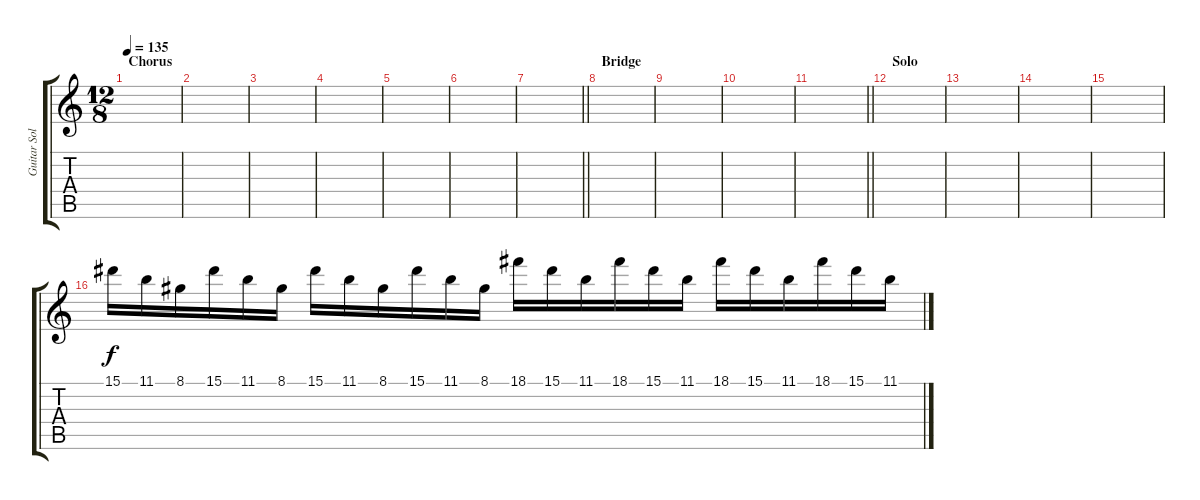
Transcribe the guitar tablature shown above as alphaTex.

\track ("Guitar Solo" "Guitar Sol") {instrument distortionguitar}
\staff {score tabs}
\tuning (C4 G3 Eb3 Bb2 F2 C2) {hide}
\ts (12 8)
\section ("" "Chorus")
\tempo 135
\clef g2
\ks c
|
|
|
|
|
|
\barLineRight lightlight
|
\section ("" "Bridge")
|
|
|
\barLineRight lightlight
|
\section ("" "Solo")
|
|
|
|
15.1.16 11.1.16 8.1.16 15.1.16 11.1.16 8.1.16 15.1.16 11.1.16 8.1.16 15.1.16 11.1.16 8.1.16 18.1.16 15.1.16 11.1.16 18.1.16 15.1.16 11.1.16 18.1.16 15.1.16 11.1.16 18.1.16 15.1.16 11.1.16
